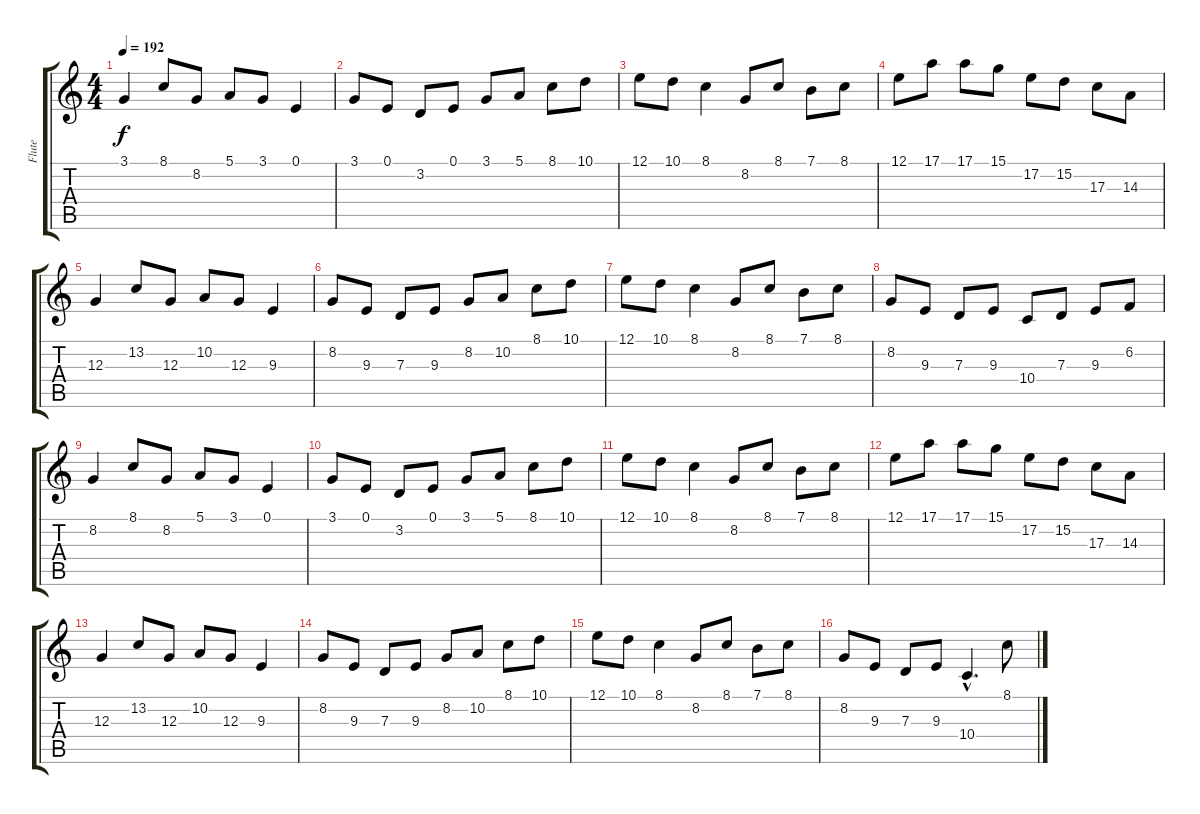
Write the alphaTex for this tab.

\track ("Flute" "Flute") {instrument flute}
\staff {score tabs}
\tuning (E4 B3 G3 D3 A2 E2) {hide}
\ts (4 4)
\tempo 192
\clef g2
\ks c
3.1.4{dy f} 8.1.8 8.2.8 5.1.8 3.1.8 0.1.4 |
3.1.8 0.1.8 3.2.8 0.1.8 3.1.8 5.1.8 8.1.8 10.1.8 |
12.1.8 10.1.8 8.1.4 8.2.8 8.1.8 7.1.8 8.1.8 |
12.1.8 17.1.8 17.1.8 15.1.8 17.2.8 15.2.8 17.3.8 14.3.8 |
12.3.4 13.2.8 12.3.8 10.2.8 12.3.8 9.3.4 |
8.2.8 9.3.8 7.3.8 9.3.8 8.2.8 10.2.8 8.1.8 10.1.8 |
12.1.8 10.1.8 8.1.4 8.2.8 8.1.8 7.1.8 8.1.8 |
8.2.8 9.3.8 7.3.8 9.3.8 10.4.8 7.3.8 9.3.8 6.2.8 |
8.2.4 8.1.8 8.2.8 5.1.8 3.1.8 0.1.4 |
3.1.8 0.1.8 3.2.8 0.1.8 3.1.8 5.1.8 8.1.8 10.1.8 |
12.1.8 10.1.8 8.1.4 8.2.8 8.1.8 7.1.8 8.1.8 |
12.1.8 17.1.8 17.1.8 15.1.8 17.2.8 15.2.8 17.3.8 14.3.8 |
12.3.4 13.2.8 12.3.8 10.2.8 12.3.8 9.3.4 |
8.2.8 9.3.8 7.3.8 9.3.8 8.2.8 10.2.8 8.1.8 10.1.8 |
12.1.8 10.1.8 8.1.4 8.2.8 8.1.8 7.1.8 8.1.8 |
8.2.8 9.3.8 7.3.8 9.3.8 10.4{hac}.4{d} 8.1.8
